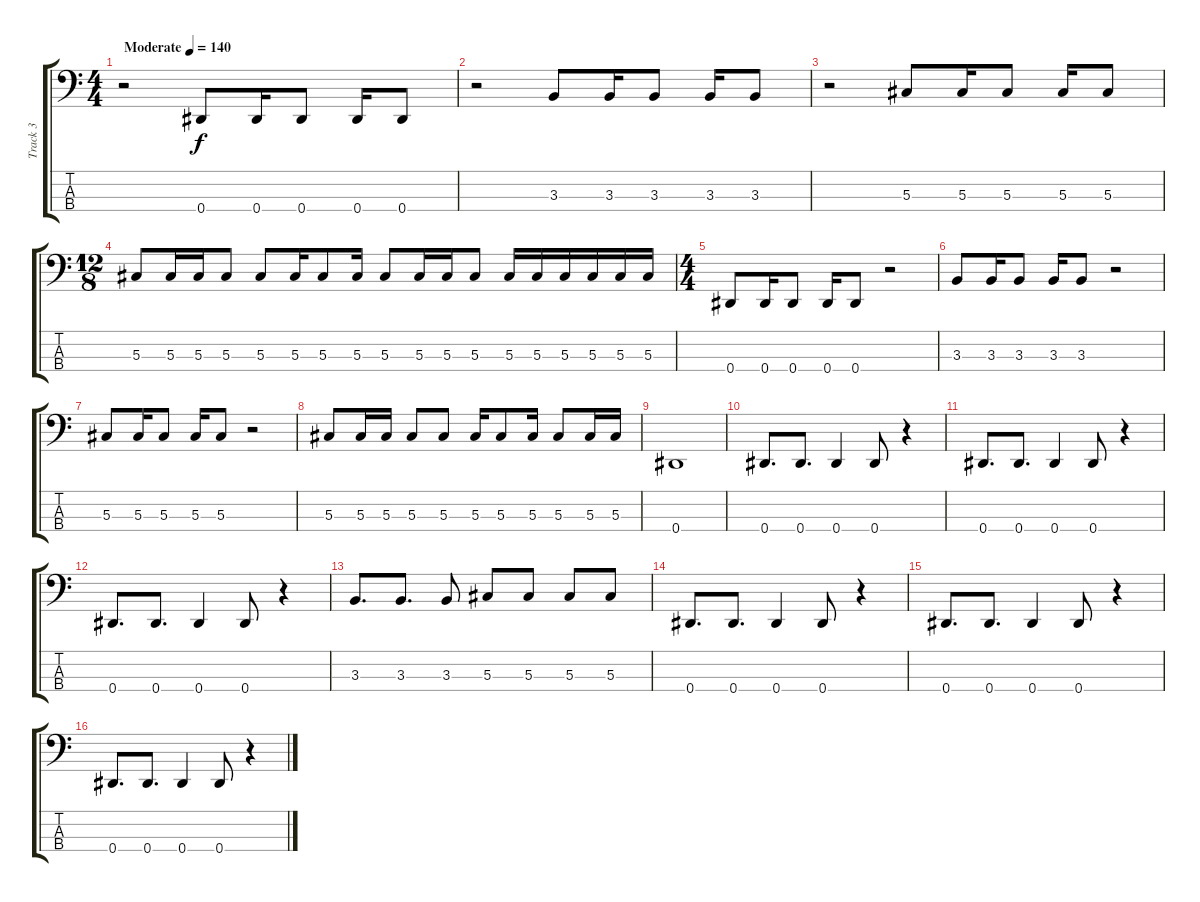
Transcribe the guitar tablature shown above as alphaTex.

\track ("Track 3" "Track 3") {instrument electricbassfinger}
\staff {score tabs}
\tuning (Gb2 Db2 Ab1 Eb1) {hide}
\ts (4 4)
\tempo (140 "Moderate")
\clef f4
\ks c
r.2{dy f instrument electricbassfinger} 0.4.8 0.4.16 0.4.8 0.4.16 0.4.8 |
r.2 3.3.8 3.3.16 3.3.8 3.3.16 3.3.8 |
r.2 5.3.8 5.3.16 5.3.8 5.3.16 5.3.8 |
\ts (12 8)
5.3.8 5.3.16 5.3.16 5.3.8 5.3.8 5.3.16 5.3.8 5.3.16 5.3.8 5.3.16 5.3.16 5.3.8 5.3.16 5.3.16 5.3.16 5.3.16 5.3.16 5.3.16 |
\ts (4 4)
0.4.8 0.4.16 0.4.8 0.4.16 0.4.8 r.2 |
3.3.8 3.3.16 3.3.8 3.3.16 3.3.8 r.2 |
5.3.8 5.3.16 5.3.8 5.3.16 5.3.8 r.2 |
5.3.8 5.3.16 5.3.16 5.3.8 5.3.8 5.3.16 5.3.8 5.3.16 5.3.8 5.3.16 5.3.16 |
0.4.1 |
0.4.8{d} 0.4.8{d} 0.4.4 0.4.8 r.4 |
0.4.8{d} 0.4.8{d} 0.4.4 0.4.8 r.4 |
0.4.8{d} 0.4.8{d} 0.4.4 0.4.8 r.4 |
3.3.8{d} 3.3.8{d} 3.3.8 5.3.8 5.3.8 5.3.8 5.3.8 |
0.4.8{d} 0.4.8{d} 0.4.4 0.4.8 r.4 |
0.4.8{d} 0.4.8{d} 0.4.4 0.4.8 r.4 |
0.4.8{d} 0.4.8{d} 0.4.4 0.4.8 r.4
